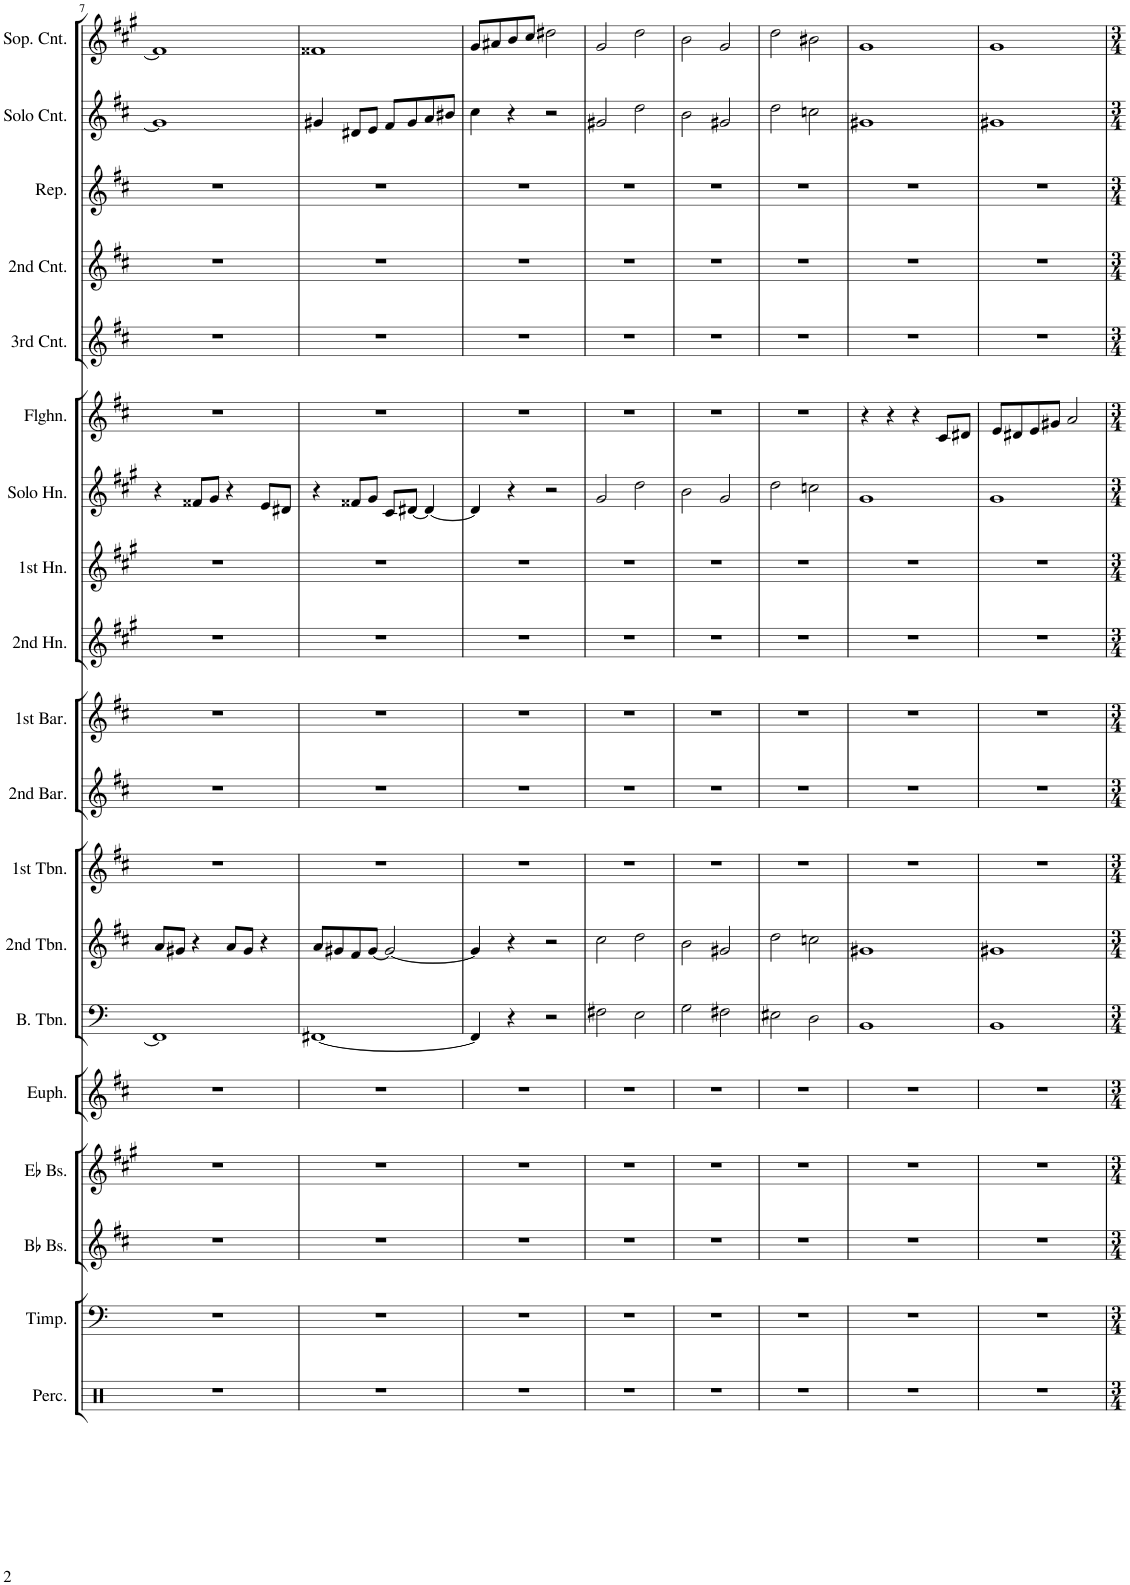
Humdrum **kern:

**kern	**kern	**kern	**kern	**kern	**kern	**kern	**kern	**kern	**kern	**kern	**kern	**kern	**kern	**kern	**kern	**kern	**kern	**kern
*part19	*part18	*part17	*part16	*part15	*part14	*part13	*part12	*part11	*part10	*part9	*part8	*part7	*part6	*part5	*part4	*part3	*part2	*part1
*staff19	*staff18	*staff17	*staff16	*staff15	*staff14	*staff13	*staff12	*staff11	*staff10	*staff9	*staff8	*staff7	*staff6	*staff5	*staff4	*staff3	*staff2	*staff1
*I"Percussion	*I"Timpani	*I"Bb Bass	*I"Eb Bass	*I"Euphonium	*I"Bass Trombone	*I"2nd Trombone	*I"1st Trombone	*I"2nd Baritone	*I"1st Baritone	*I"2nd Horn	*I"1st Horn	*I"Solo Horn	*I"Flugelhorn	*I"3rd Cornet	*I"2nd Cornet	*I"Repiano	*I"Solo Cornet	*I"Soprano Cornet
*I'Perc.	*I'Timp.	*I'Bb Bs.	*I'Eb Bs.	*I'Euph.	*I'B. Tbn.	*I'2nd Tbn.	*I'1st Tbn.	*I'2nd Bar.	*I'1st Bar.	*I'2nd Hn.	*I'1st Hn.	*I'Solo Hn.	*I'Flghn.	*I'3rd Cnt.	*I'2nd Cnt.	*I'Rep.	*I'Solo Cnt.	*I'Sop. Cnt.
!!LO:PB:g=z
*clefX	*clefF4	*clefG2	*clefG2	*clefG2	*clefF4	*clefG2	*clefG2	*clefG2	*clefG2	*clefG2	*clefG2	*clefG2	*clefG2	*clefG2	*clefG2	*clefG2	*clefG2	*clefG2
*	*	*Trd15c26	*Trd12c21	*Trd8c14	*	*Trd8c14	*Trd8c14	*Trd4c7	*Trd4c7	*Trd4c7	*Trd4c7	*Trd4c7	*Trd1c2	*Trd1c2	*Trd1c2	*Trd1c2	*Trd1c2	*Trd1c2
*k[]	*k[]	*k[f#c#]	*k[f#c#g#]	*k[f#c#]	*k[]	*k[f#c#]	*k[f#c#]	*k[f#c#]	*k[f#c#]	*k[f#c#g#]	*k[f#c#g#]	*k[f#c#g#]	*k[f#c#]	*k[f#c#]	*k[f#c#]	*k[f#c#]	*k[f#c#]	*k[f#c#g#]
*M4/4	*M4/4	*M4/4	*M4/4	*M4/4	*M4/4	*M4/4	*M4/4	*M4/4	*M4/4	*M4/4	*M4/4	*M4/4	*M4/4	*M4/4	*M4/4	*M4/4	*M4/4	*M4/4
=7	=7	=7	=7	=7	=7	=7	=7	=7	=7	=7	=7	=7	=7	=7	=7	=7	=7	=7
1r	1r	1r	1r	1r	1FF#]	8a/L	1r	1r	1r	1r	1r	4r	1r	1r	1r	1r	1g#]	1f##]
.	.	.	.	.	.	8g#X/J	.	.	.	.	.	.	.	.	.	.	.	.
.	.	.	.	.	.	4r	.	.	.	.	.	8f##X/L	.	.	.	.	.	.
.	.	.	.	.	.	.	.	.	.	.	.	8g#/J	.	.	.	.	.	.
.	.	.	.	.	.	8a/L	.	.	.	.	.	4r	.	.	.	.	.	.
.	.	.	.	.	.	8g#/J	.	.	.	.	.	.	.	.	.	.	.	.
.	.	.	.	.	.	4r	.	.	.	.	.	8e/L	.	.	.	.	.	.
.	.	.	.	.	.	.	.	.	.	.	.	8d#X/J	.	.	.	.	.	.
=8	=8	=8	=8	=8	=8	=8	=8	=8	=8	=8	=8	=8	=8	=8	=8	=8	=8	=8
1r	1r	1r	1r	1r	[1FF#X	8a/L	1r	1r	1r	1r	1r	4r	1r	1r	1r	1r	4g#X/	1f##X
.	.	.	.	.	.	8g#X/	.	.	.	.	.	.	.	.	.	.	.	.
.	.	.	.	.	.	8f#/	.	.	.	.	.	8f##X/L	.	.	.	.	8d#X/L	.
.	.	.	.	.	.	[8g#/J	.	.	.	.	.	8g#/J	.	.	.	.	8e/J	.
.	.	.	.	.	.	2g#/_	.	.	.	.	.	8c#/L	.	.	.	.	8f#/L	.
.	.	.	.	.	.	.	.	.	.	.	.	[8d#X/J	.	.	.	.	8g#/	.
.	.	.	.	.	.	.	.	.	.	.	.	4d#/_	.	.	.	.	8a/	.
.	.	.	.	.	.	.	.	.	.	.	.	.	.	.	.	.	8b#X/J	.
=9	=9	=9	=9	=9	=9	=9	=9	=9	=9	=9	=9	=9	=9	=9	=9	=9	=9	=9
1r	1r	1r	1r	1r	4FF#/]	4g#/]	1r	1r	1r	1r	1r	4d#/]	1r	1r	1r	1r	4cc#\	8g#/L
.	.	.	.	.	.	.	.	.	.	.	.	.	.	.	.	.	.	8a#X/
.	.	.	.	.	4r	4r	.	.	.	.	.	4r	.	.	.	.	4r	8b/
.	.	.	.	.	.	.	.	.	.	.	.	.	.	.	.	.	.	8cc#/J
.	.	.	.	.	2r	2r	.	.	.	.	.	2r	.	.	.	.	2r	2dd#X\
=10	=10	=10	=10	=10	=10	=10	=10	=10	=10	=10	=10	=10	=10	=10	=10	=10	=10	=10
1r	1r	1r	1r	1r	2F#X\	2cc#\	1r	1r	1r	1r	1r	2g#/	1r	1r	1r	1r	2g#X/	2g#/
.	.	.	.	.	2E\	2dd\	.	.	.	.	.	2dd\	.	.	.	.	2dd\	2dd\
=11	=11	=11	=11	=11	=11	=11	=11	=11	=11	=11	=11	=11	=11	=11	=11	=11	=11	=11
1r	1r	1r	1r	1r	2G\	2b\	1r	1r	1r	1r	1r	2b\	1r	1r	1r	1r	2b\	2b\
.	.	.	.	.	2F#X\	2g#X/	.	.	.	.	.	2g#/	.	.	.	.	2g#X/	2g#/
=12	=12	=12	=12	=12	=12	=12	=12	=12	=12	=12	=12	=12	=12	=12	=12	=12	=12	=12
1r	1r	1r	1r	1r	2E#X\	2dd\	1r	1r	1r	1r	1r	2dd\	1r	1r	1r	1r	2dd\	2dd\
.	.	.	.	.	2D\	2ccn\	.	.	.	.	.	2ccn\	.	.	.	.	2ccn\	2b#X\
=13	=13	=13	=13	=13	=13	=13	=13	=13	=13	=13	=13	=13	=13	=13	=13	=13	=13	=13
1r	1r	1r	1r	1r	1BB	1g#X	1r	1r	1r	1r	1r	1g#	4r	1r	1r	1r	1g#X	1g#
.	.	.	.	.	.	.	.	.	.	.	.	.	4r	.	.	.	.	.
.	.	.	.	.	.	.	.	.	.	.	.	.	4r	.	.	.	.	.
.	.	.	.	.	.	.	.	.	.	.	.	.	8c#/L	.	.	.	.	.
.	.	.	.	.	.	.	.	.	.	.	.	.	8d#X/J	.	.	.	.	.
=14	=14	=14	=14	=14	=14	=14	=14	=14	=14	=14	=14	=14	=14	=14	=14	=14	=14	=14
1r	1r	1r	1r	1r	1BB	1g#X	1r	1r	1r	1r	1r	1g#	8e/L	1r	1r	1r	1g#X	1g#
.	.	.	.	.	.	.	.	.	.	.	.	.	8d#X/	.	.	.	.	.
.	.	.	.	.	.	.	.	.	.	.	.	.	8e/	.	.	.	.	.
.	.	.	.	.	.	.	.	.	.	.	.	.	8g#X/J	.	.	.	.	.
.	.	.	.	.	.	.	.	.	.	.	.	.	2a/	.	.	.	.	.
=	=	=	=	=	=	=	=	=	=	=	=	=	=	=	=	=	=	=
*-	*-	*-	*-	*-	*-	*-	*-	*-	*-	*-	*-	*-	*-	*-	*-	*-	*-	*-
